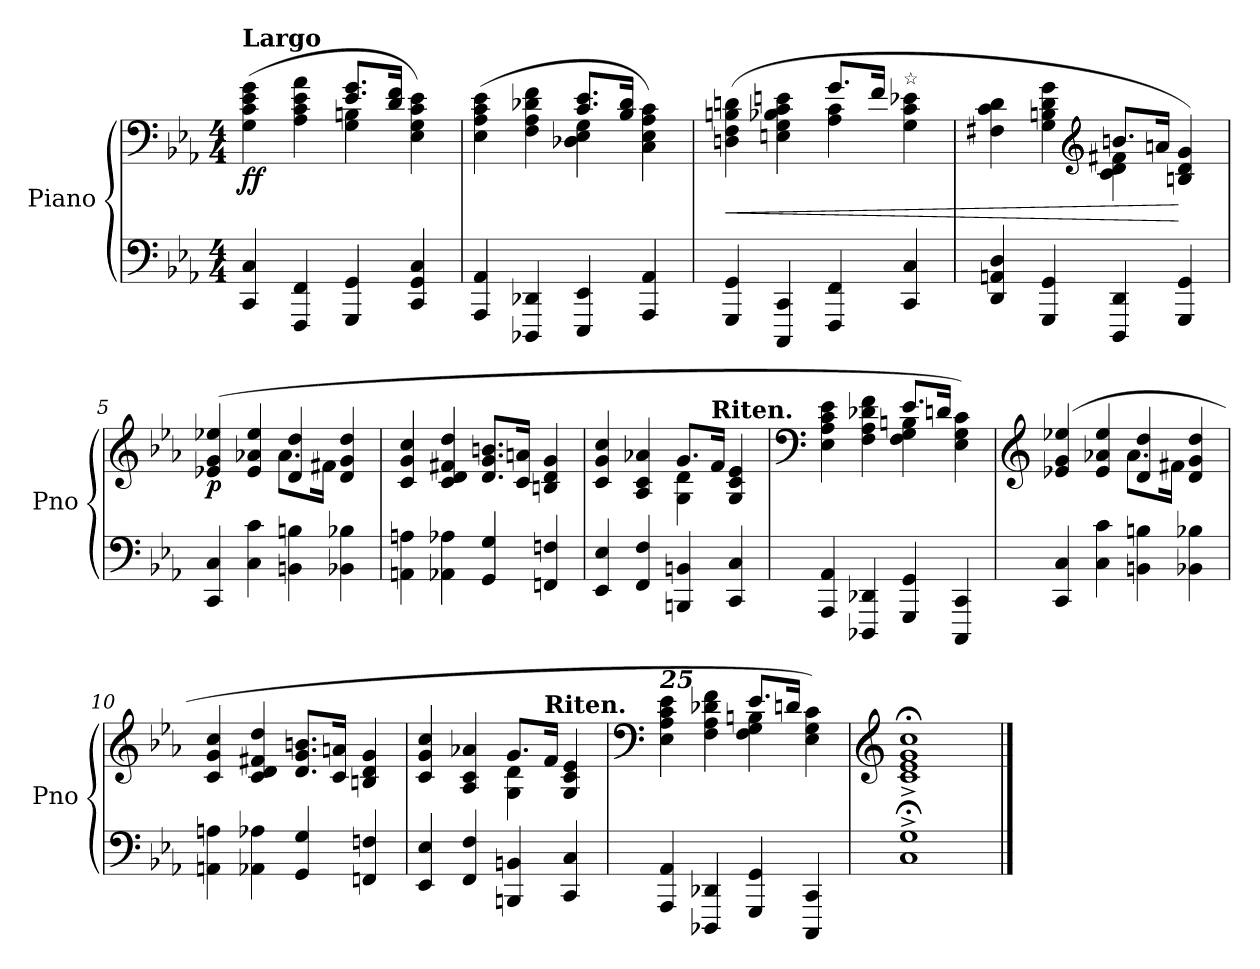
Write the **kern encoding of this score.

**kern	**kern	**dynam
*part1	*part1	*part1
*staff2	*staff1	*staff1/2
*I"Piano	*	*
*I'Pno	*	*
*clefF4	*clefF4	*
*k[b-e-a-]	*k[b-e-a-]	*
*M4/4	*M4/4	*
=1	=1	=1
*	*^	*
!	!LO:TX:a:B:t=Largo	!	!
!	!	!	!LO:DY:b
4CC/ 4C/	(>4G\ 4c\ 4e-\ 4g\	2ryy	ff
4FFF/ 4FF/	4A-\ 4c\ 4e-\ 4a-\	.	.
4GGG/ 4GG/	8.e-/ 8.g/L	4G\ 4Bn\	.
.	16d/ 16f/Jk	.	.
4CC/ 4GG/ 4C/	4E-\ 4G\ 4c\ 4e-\)	4ryy	.
=2	=2	=2	=2
4AAA-/ 4AA-/	(>4E-\ 4A-\ 4c\ 4e-\	2ryy	.
4DDD-X/ 4DD-X/	4F\ 4A-\ 4d-X\ 4f\	.	.
4EEE-/ 4EE-/	8.c/ 8.e-/L	4D-X\ 4E-\ 4G\	.
.	16B-/ 16d-/Jk	.	.
4AAA-/ 4AA-/	4C\ 4E-\ 4A-\ 4c\)	4ryy	.
=3	=3	=3	=3
!	!	!	!LO:HP:b
4GGG/ 4GG/	(>4Dn\ 4F\ 4Bn\ 4dn\	2ryy	<
4CCC/ 4CC/	4En\ 4G\ 4B-X\ 4c\ 4en\	.	.
4FFF/ 4FF/	8.g/L	4A-\ 4c\	.
.	16f/Jk	.	.
!	!LO:TX:a:t=☆	!	!
4CC/ 4C/	4G\ 4c\ 4e-X\	4ryy	.
=4	=4	=4	=4
4DD/ 4AAn/ 4D/	4F#X\ 4c\ 4d\	2ryy	.
4GGG/ 4GG/	4G\ 4Bn\ 4d\ 4g\	.	.
*	*clefG2	*	*
4DDD/ 4DD/	8.bn/L	4c\ 4d\ 4f#X\	.
.	16an/Jk	.	.
4GGG/ 4GG/	4Bn/ 4d/ 4g/)	4ryy	[
!!LO:LB:g=z	!!
=5	=5	=5	=5
!	!	!	!LO:DY:b
4CC/ 4C/	(>4e-X/ 4g/ 4ee-X/	2ryy	p
4C\ 4c\	4e-/ 4a-X/ 4ee-/	.	.
4BBn\ 4Bn\	4d/ 4dd/	8.a-<\L	.
.	.	16f#X<\Jk	.
4BB-X\ 4B-X\	4d/ 4g/ 4dd/	4ryy	.
*	*v	*v	*
=6	=6	=6
4AAn\ 4An\	4c/ 4g/ 4cc/	.
4AA-X\ 4A-X\	4c/ 4d/ 4f#X/ 4dd/	.
4GG/ 4G/	8.d/ 8.g/ 8.bn/L	.
.	16c/ 16an/Jk	.
4FFn/ 4Fn/	4Bn/ 4d/ 4g/	.
=7	=7	=7
*	*^	*
4EE-/ 4E-/	4c/ 4g/ 4cc/	2ryy	.
4FF/ 4F/	4A-/ 4c/ 4a-X/	.	.
4BBBn/ 4BBn/	8.g/L	4G\ 4d\	.
!	!LO:TX:a:B:t=Riten.	!	!
.	16f/Jk	.	.
4CC/ 4C/	4G/ 4c/ 4e-/	4ryy	.
=8	=8	=8	=8
*	*clefF4	*	*
4AAA-/ 4AA-/	4E-\ 4A-\ 4c\ 4e-\	2ryy	.
4DDD-X/ 4DD-X/	4F\ 4A-\ 4d-X\ 4f\	.	.
4GGG/ 4GG/	8.e-/L	4F\ 4G\ 4Bn\	.
.	16dn/Jk	.	.
4CCC/ 4CC/	4E-\ 4G\ 4c\)	4ryy	.
!!LO:LB:g=z	!!
=9	=9	=9	=9
*	*clefG2	*	*
!	!	!	!LO:DY:b=2
4CC/ 4C/	(>4e-X/ 4g/ 4ee-X/	2ryy	other-dynamics
4C\ 4c\	4e-/ 4a-X/ 4ee-/	.	.
4BBn\ 4Bn\	4d/ 4dd/	8.a-<\L	.
.	.	16f#X<\Jk	.
4BB-X\ 4B-X\	4d/ 4g/ 4dd/	4ryy	.
*	*v	*v	*
=10	=10	=10
4AAn\ 4An\	4c/ 4g/ 4cc/	.
4AA-X\ 4A-X\	4c/ 4d/ 4f#X/ 4dd/	.
4GG/ 4G/	8.d/ 8.g/ 8.bn/L	.
.	16c/ 16an/Jk	.
4FFn/ 4Fn/	4Bn/ 4d/ 4g/	.
=11	=11	=11
*	*^	*
4EE-/ 4E-/	4c/ 4g/ 4cc/	2ryy	.
4FF/ 4F/	4A-/ 4c/ 4a-X/	.	.
4BBBn/ 4BBn/	8.g/L	4G\ 4d\	.
!	!LO:TX:a:B:t=Riten.	!	!
.	16f/Jk	.	.
4CC/ 4C/	4G/ 4c/ 4e-/	4ryy	.
=12	=12	=12	=12
*	*clefF4	*	*
!	!LO:TX:a:Bi:t=25	!	!
4AAA-/ 4AA-/	4E-\ 4A-\ 4c\ 4e-\	2ryy	.
4DDD-X/ 4DD-X/	4F\ 4A-\ 4d-X\ 4f\	.	.
4GGG/ 4GG/	8.e-/L	4F\ 4G\ 4Bn\	.
.	16dn/Jk	.	.
4CCC/ 4CC/	4E-\ 4G\ 4c\)	4ryy	.
*	*v	*v	*
=13	=13	=13
*	*clefG2	*
*	*^	*
!	!LO:TX:a:Bi:t=20	!	!
*	*v	*v	*
1C;<^ 1G;<^	1c;<^ 1e-;<^ 1g;<^ 1cc;<^	.
==	==	==
*-	*-	*-
